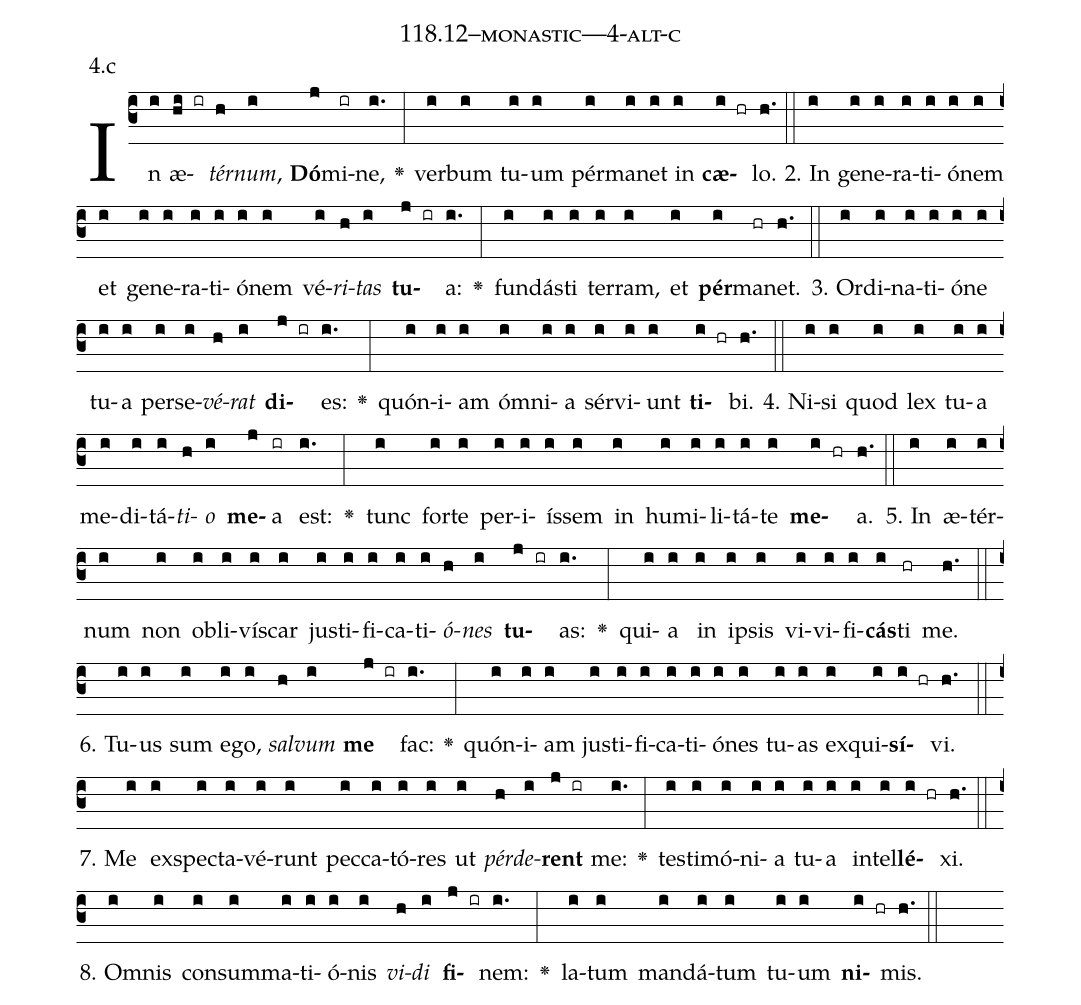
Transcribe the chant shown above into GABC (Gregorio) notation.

name: 118.12--monastic---4-alt-c;
annotation: 4.c;
%%
(c3)In(i) æ(hi ir)<i>tér</i>(h)<i>num</i>,(i) <b>Dó</b>(j)mi(ir)ne,(i.) <v>\greheightstar</v>(:) ver(i)bum(i) tu(i)um(i) pér(i)ma(i)net(i) in(i) <b>cæ</b>(i hr)lo.(h.) (::)
2. In(i) ge(i)ne(i)ra(i)ti(i)ó(i)nem(i) et(i) ge(i)ne(i)ra(i)ti(i)ó(i)nem(i) vé(i)<i>ri</i>(h)<i>tas</i>(i) <b>tu</b>(j ir)a:(i.) <v>\greheightstar</v>(:) fun(i)dás(i)ti(i) ter(i)ram,(i) et(i) <b>pér</b>(i)ma(hr)net.(h.) (::)
3. Or(i)di(i)na(i)ti(i)ó(i)ne(i) tu(i)a(i) per(i)se(i)<i>vé</i>(h)<i>rat</i>(i) <b>di</b>(j ir)es:(i.) <v>\greheightstar</v>(:) quón(i)i(i)am(i) óm(i)ni(i)a(i) sér(i)vi(i)unt(i) <b>ti</b>(i hr)bi.(h.) (::)
4. Ni(i)si(i) quod(i) lex(i) tu(i)a(i) me(i)di(i)tá(i)<i>ti</i>(h)<i>o</i>(i) <b>me</b>(j)a(ir) est:(i.) <v>\greheightstar</v>(:) tunc(i) for(i)te(i) per(i)i(i)ís(i)sem(i) in(i) hu(i)mi(i)li(i)tá(i)te(i) <b>me</b>(i hr)a.(h.) (::)
5. In(i) æ(i)tér(i)num(i) non(i) ob(i)li(i)vís(i)car(i) jus(i)ti(i)fi(i)ca(i)ti(i)<i>ó</i>(h)<i>nes</i>(i) <b>tu</b>(j ir)as:(i.) <v>\greheightstar</v>(:) qui(i)a(i) in(i) ip(i)sis(i) vi(i)vi(i)fi(i)<b>cás</b>(i)ti(hr) me.(h.) (::)
6. Tu(i)us(i) sum(i) e(i)go,(i) <i>sal</i>(h)<i>vum</i>(i) <b>me</b>(j ir) fac:(i.) <v>\greheightstar</v>(:) quón(i)i(i)am(i) jus(i)ti(i)fi(i)ca(i)ti(i)ó(i)nes(i) tu(i)as(i) ex(i)qui(i)<b>sí</b>(i hr)vi.(h.) (::)
7. Me(i) ex(i)spec(i)ta(i)vé(i)runt(i) pec(i)ca(i)tó(i)res(i) ut(i) <i>pér</i>(h)<i>de</i>(i)<b>rent</b>(j ir) me:(i.) <v>\greheightstar</v>(:) tes(i)ti(i)mó(i)ni(i)a(i) tu(i)a(i) in(i)tel(i)<b>lé</b>(i hr)xi.(h.) (::)
8. Om(i)nis(i) con(i)sum(i)ma(i)ti(i)ó(i)nis(i) <i>vi</i>(h)<i>di</i>(i) <b>fi</b>(j ir)nem:(i.) <v>\greheightstar</v>(:) la(i)tum(i) man(i)dá(i)tum(i) tu(i)um(i) <b>ni</b>(i hr)mis.(h.) (::)
